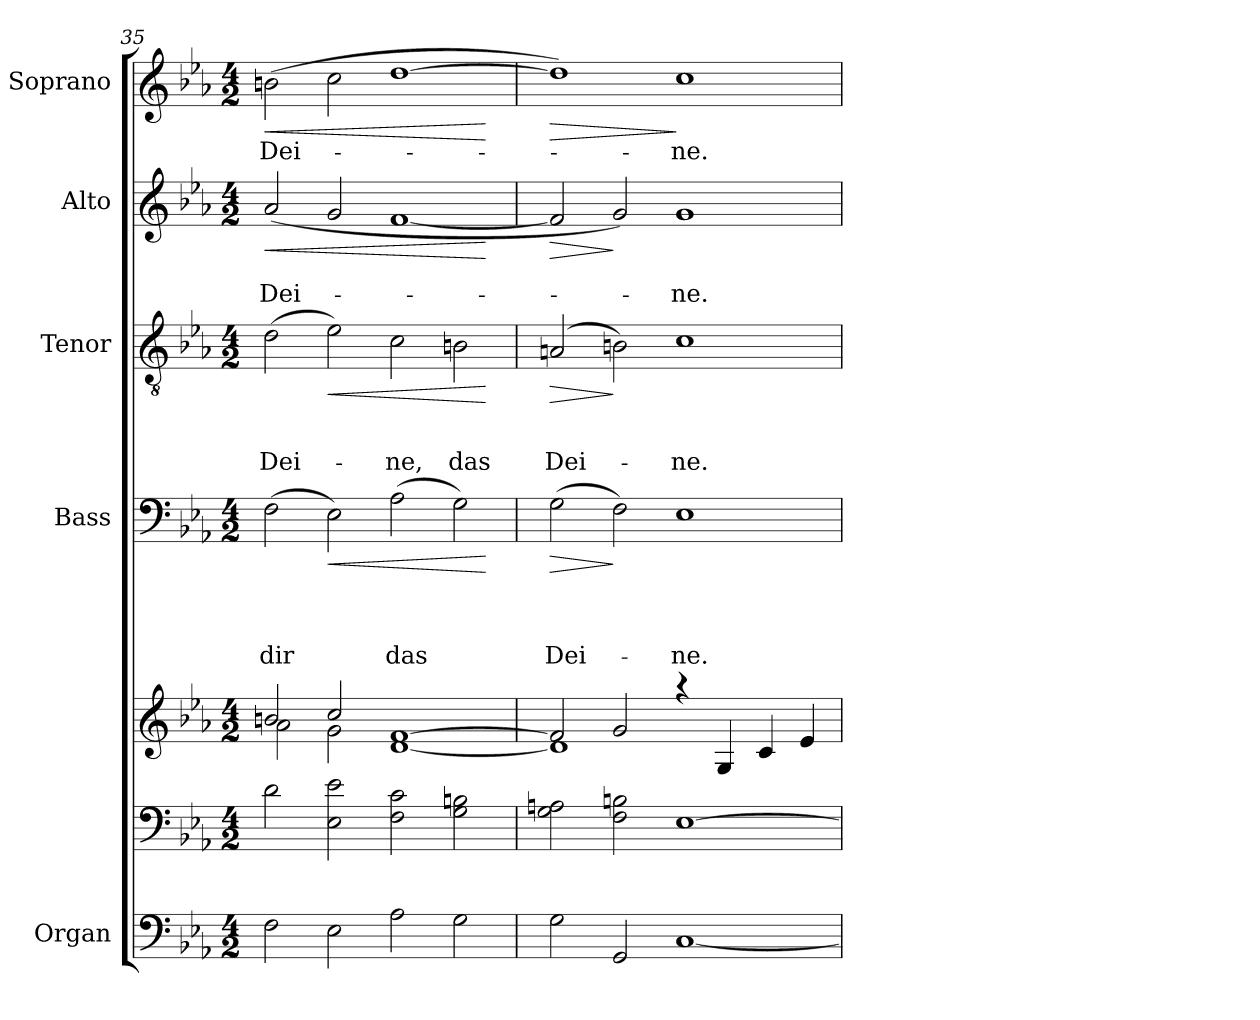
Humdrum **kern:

**kern	**kern	**kern	**kern	**text	**text	**text	**text	**dynam	**kern	**text	**text	**text	**dynam	**kern	**text	**text	**dynam	**kern	**text	**dynam
*part5	*part5	*part5	*part4	*part4	*part4	*part4	*part4	*part4	*part3	*part3	*part3	*part3	*part3	*part2	*part2	*part2	*part2	*part1	*part1	*part1
*staff7	*staff6	*staff5	*staff4	*staff4	*staff4	*staff4	*staff4	*staff4	*staff3	*staff3	*staff3	*staff3	*staff3	*staff2	*staff2	*staff2	*staff2	*staff1	*staff1	*staff1
*I"Organ	*	*	*I"Bass	*	*	*	*	*	*I"Tenor	*	*	*	*	*I"Alto	*	*	*	*I"Soprano	*	*
*	*	*	*	*	*	*	*	*	*	*	*	*	*	*	*	*	*	*I'Pno	*	*
*clefF4	*clefF4	*clefG2	*clefF4	*	*	*	*	*	*clefGv2	*	*	*	*	*clefG2	*	*	*	*clefG2	*	*
*k[b-e-a-]	*k[b-e-a-]	*k[b-e-a-]	*k[b-e-a-]	*	*	*	*	*	*k[b-e-a-]	*	*	*	*	*k[b-e-a-]	*	*	*	*k[b-e-a-]	*	*
*E-:	*E-:	*E-:	*E-:	*	*	*	*	*	*E-:	*	*	*	*	*E-:	*	*	*	*E-:	*	*
*M4/2	*M4/2	*M4/2	*M4/2	*	*	*	*	*	*M4/2	*	*	*	*	*M4/2	*	*	*	*M4/2	*	*
=35	=35	=35	=35	=35	=35	=35	=35	=35	=35	=35	=35	=35	=35	=35	=35	=35	=35	=35	=35	=35
*	*	*^	*	*	*	*	*	*	*	*	*	*	*	*	*	*	*	*	*	*
!	!	!	!	!	!	!	!	!	!	!	!	!	!	!	!	!	!	!LO:HP:b	!	!	!LO:HP:b
2F\	2d\	2bn/	2a-\	(2F\	.	.	.	dir	.	(2d\	.	.	Dei-	.	(2a-/	.	Dei-	<	(2bn\	Dei-	<
!	!	!	!	!	!	!	!	!	!LO:HP:b	!	!	!	!	!LO:HP:b	!	!	!	!	!	!	!
2E-\	2E-\ 2e-\	2cc/	2g\	2E-\)	.	.	.	.	<	2e-\)	.	.	.	<	2g/	.	.	.	2cc\	.	.
2A-\	2F\ 2c\	[>1f	[<1d	(2A-\	.	.	.	das	.	2c\	.	.	-ne,	.	[1f	.	.	.	[1dd	.	.
2G\	2G\ 2Bn\	.	.	2G\)	.	.	.	.	.	2Bn\	.	.	das	.	.	.	.	.	.	.	.
*	*	*v	*v	*	*	*	*	*	*	*	*	*	*	*	*	*	*	*	*	*	*
.	.	.	.	.	.	.	.	[	.	.	.	.	[	.	.	.	[	.	.	[
=36	=36	=36	=36	=36	=36	=36	=36	=36	=36	=36	=36	=36	=36	=36	=36	=36	=36	=36	=36	=36
*	*	*^	*	*	*	*	*	*	*	*	*	*	*	*	*	*	*	*	*	*
!	!	!	!	!	!	!	!	!	!LO:HP:b	!	!	!	!	!LO:HP:b	!	!	!	!LO:HP:b	!	!	!LO:HP:b
2G\	2G\ 2An\	2f/]	1d]	(2G\	.	.	.	Dei-	>	(2An/	.	.	Dei-	>	2f/]	.	.	>	1dd])	.	>
2GG/	2F\ 2Bn\	2g/	.	2F\)	.	.	.	.	]	2Bn\)	.	.	.	]	2g/)	.	.	]	.	.	.
[1C	[1E-	4raa	1ryy	1E-	.	.	.	-ne.	.	1c	.	.	-ne.	.	1g	.	-ne.	.	1cc	-ne.	]
.	.	4G/	.	.	.	.	.	.	.	.	.	.	.	.	.	.	.	.	.	.	.
.	.	4c/	.	.	.	.	.	.	.	.	.	.	.	.	.	.	.	.	.	.	.
.	.	4e-/	.	.	.	.	.	.	.	.	.	.	.	.	.	.	.	.	.	.	.
*	*	*v	*v	*	*	*	*	*	*	*	*	*	*	*	*	*	*	*	*	*	*
=	=	=	=	=	=	=	=	=	=	=	=	=	=	=	=	=	=	=	=	=
*-	*-	*-	*-	*-	*-	*-	*-	*-	*-	*-	*-	*-	*-	*-	*-	*-	*-	*-	*-	*-
